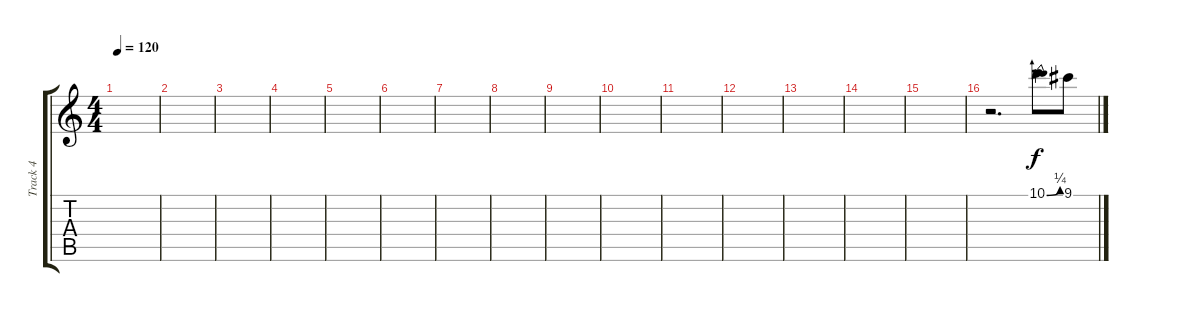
\track ("Track 4" "Track 4") {instrument overdrivenguitar}
\staff {score tabs}
\tuning (E4 B3 G3 D3 A2 E2) {hide}
\ts (4 4)
\tempo 120
\clef g2
\ks c
|
|
|
|
|
|
|
|
|
|
|
|
|
|
|
r.2{d} 10.1{be (bend 0 0 60 1)}.8{instrument distortionguitar} 9.1.8
